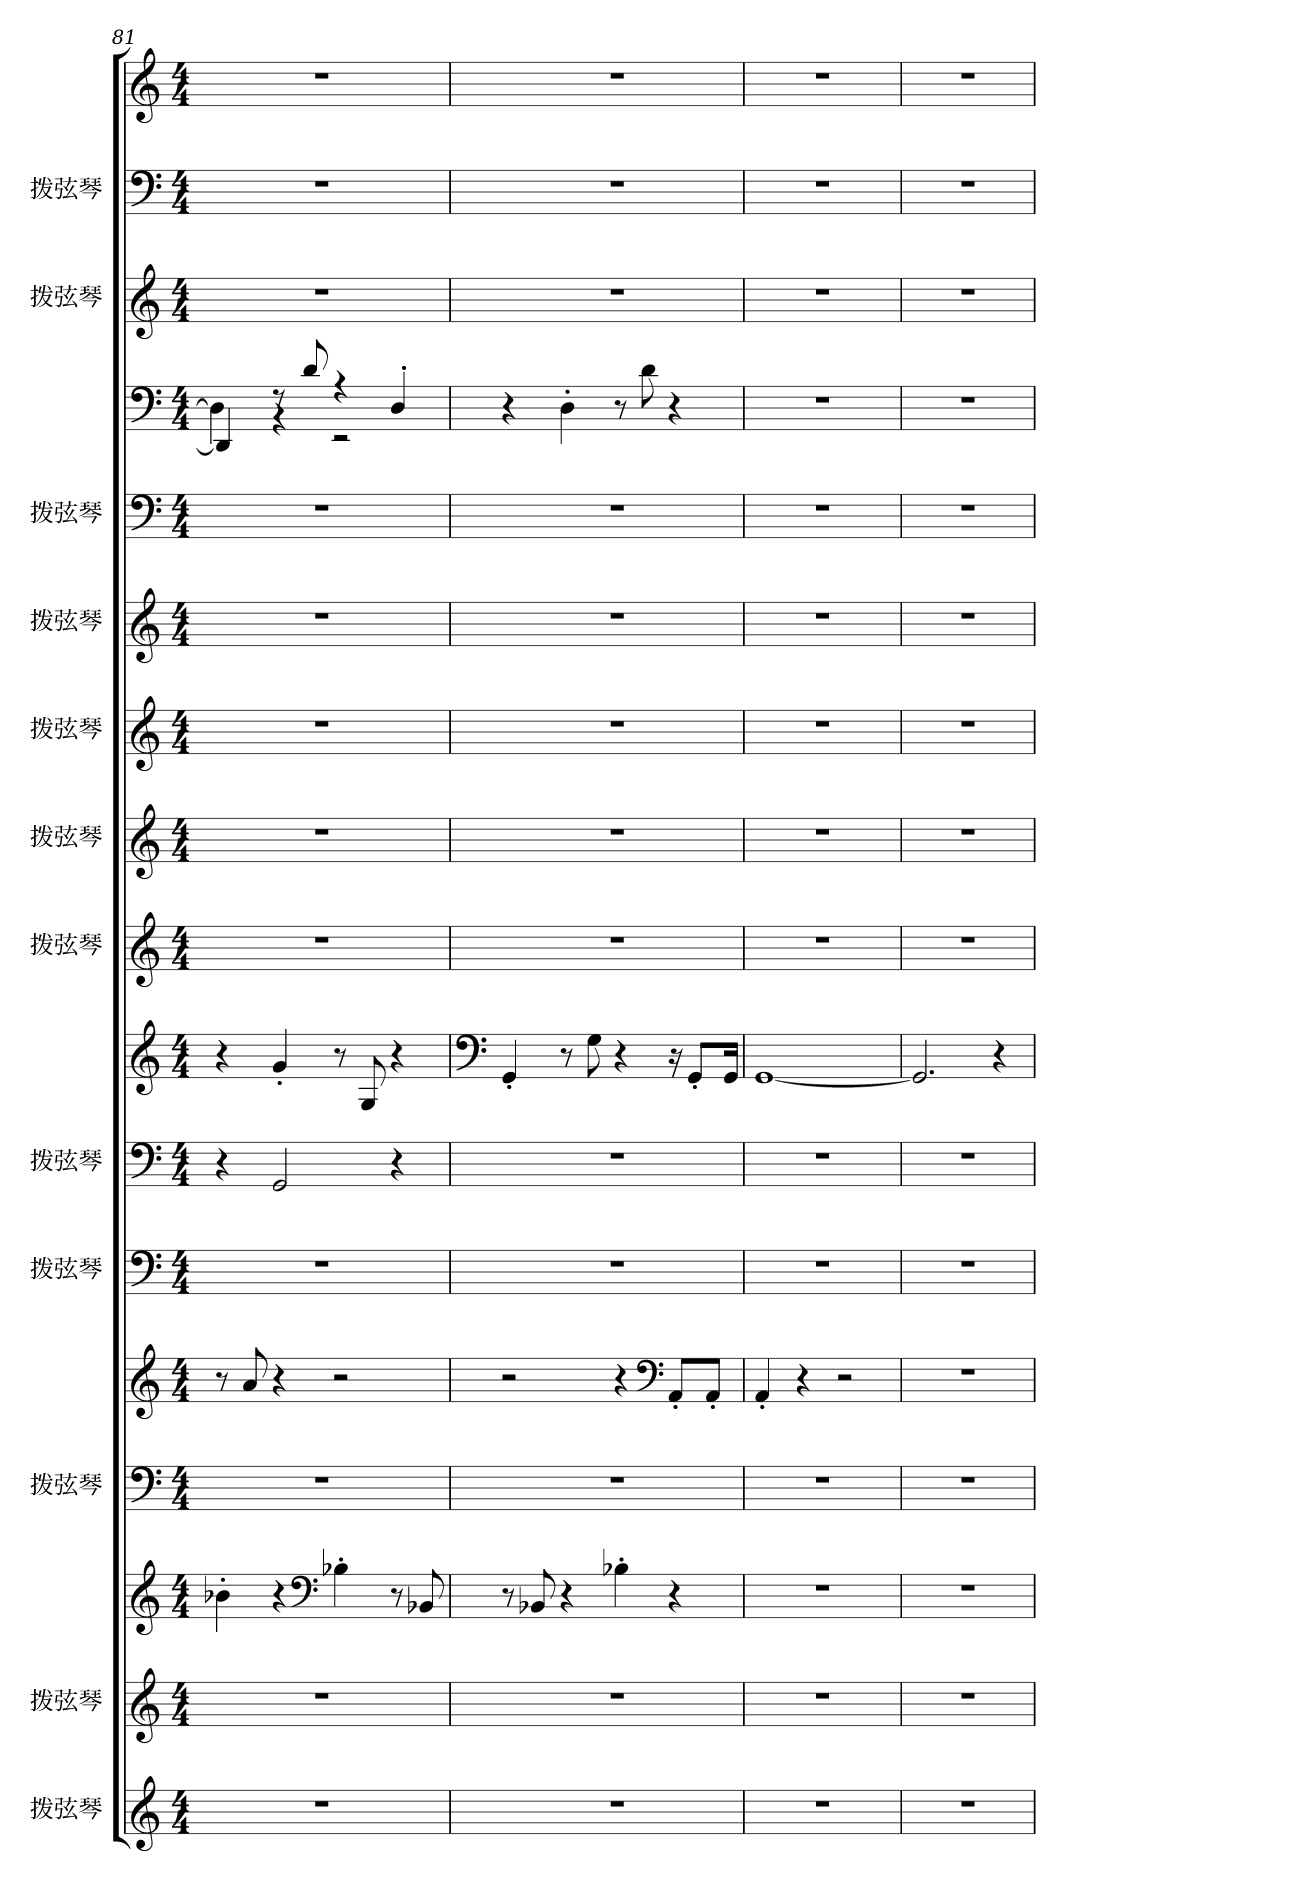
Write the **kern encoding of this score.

**kern	**kern	**kern	**kern	**kern	**kern	**kern	**kern	**kern	**kern	**kern	**kern	**kern	**kern	**kern	**kern	**kern
*part12	*part11	*part11	*part10	*part10	*part9	*part8	*part8	*part7	*part6	*part5	*part4	*part3	*part3	*part2	*part1	*part1
*staff17	*staff16	*staff15	*staff14	*staff13	*staff12	*staff11	*staff10	*staff9	*staff8	*staff7	*staff6	*staff5	*staff4	*staff3	*staff2	*staff1
*I"拨弦琴	*I"拨弦琴	*	*I"拨弦琴	*	*I"拨弦琴	*I"拨弦琴	*	*I"拨弦琴	*I"拨弦琴	*I"拨弦琴	*I"拨弦琴	*I"拨弦琴	*	*I"拨弦琴	*I"拨弦琴	*
!!LO:PB:g=z
*clefG2	*clefG2	*clefG2	*clefF4	*clefG2	*clefF4	*clefF4	*clefG2	*clefG2	*clefG2	*clefG2	*clefG2	*clefF4	*clefF4	*clefG2	*clefF4	*clefG2
*k[]	*k[]	*k[]	*k[]	*k[]	*k[]	*k[]	*k[]	*k[]	*k[]	*k[]	*k[]	*k[]	*k[]	*k[]	*k[]	*k[]
*M4/4	*M4/4	*M4/4	*M4/4	*M4/4	*M4/4	*M4/4	*M4/4	*M4/4	*M4/4	*M4/4	*M4/4	*M4/4	*M4/4	*M4/4	*M4/4	*M4/4
=81	=81	=81	=81	=81	=81	=81	=81	=81	=81	=81	=81	=81	=81	=81	=81	=81
*	*	*	*	*	*	*	*	*	*	*	*	*	*^	*	*	*
1r	1r	4b-X'\	1r	8r	1r	4r	4r	1r	1r	1r	1r	1r	4DD/]	4D\]	1r	1r	1r
.	.	.	.	8a/	.	.	.	.	.	.	.	.	.	.	.	.	.
.	.	4r	.	4r	.	2GG/	4g'/	.	.	.	.	.	8r	4r	.	.	.
.	.	.	.	.	.	.	.	.	.	.	.	.	8d/	.	.	.	.
*	*	*clefF4	*	*	*	*	*	*	*	*	*	*	*	*	*	*	*
.	.	4B-X'\	.	2r	.	.	8r	.	.	.	.	.	4r	2r	.	.	.
.	.	.	.	.	.	.	8G/	.	.	.	.	.	.	.	.	.	.
.	.	8r	.	.	.	4r	4r	.	.	.	.	.	4D'/	.	.	.	.
.	.	8BB-X/	.	.	.	.	.	.	.	.	.	.	.	.	.	.	.
*	*	*	*	*	*	*	*	*	*	*	*	*	*v	*v	*	*	*
=82	=82	=82	=82	=82	=82	=82	=82	=82	=82	=82	=82	=82	=82	=82	=82	=82
*	*	*	*	*	*	*	*clefF4	*	*	*	*	*	*	*	*	*
1r	1r	8r	1r	2r	1r	1r	4GG'/	1r	1r	1r	1r	1r	4r	1r	1r	1r
.	.	8BB-X/	.	.	.	.	.	.	.	.	.	.	.	.	.	.
.	.	4r	.	.	.	.	8r	.	.	.	.	.	4D'\	.	.	.
.	.	.	.	.	.	.	8G\	.	.	.	.	.	.	.	.	.
.	.	4B-X'\	.	4r	.	.	4r	.	.	.	.	.	8r	.	.	.
.	.	.	.	.	.	.	.	.	.	.	.	.	8d\	.	.	.
*	*	*	*	*clefF4	*	*	*	*	*	*	*	*	*	*	*	*
.	.	4r	.	8AA'/L	.	.	16r	.	.	.	.	.	4r	.	.	.
.	.	.	.	.	.	.	8GG'/L	.	.	.	.	.	.	.	.	.
.	.	.	.	8AA'/J	.	.	.	.	.	.	.	.	.	.	.	.
.	.	.	.	.	.	.	16GG/Jk	.	.	.	.	.	.	.	.	.
=83	=83	=83	=83	=83	=83	=83	=83	=83	=83	=83	=83	=83	=83	=83	=83	=83
1r	1r	1r	1r	4AA'/	1r	1r	[1GG	1r	1r	1r	1r	1r	1r	1r	1r	1r
.	.	.	.	4r	.	.	.	.	.	.	.	.	.	.	.	.
.	.	.	.	2r	.	.	.	.	.	.	.	.	.	.	.	.
=84	=84	=84	=84	=84	=84	=84	=84	=84	=84	=84	=84	=84	=84	=84	=84	=84
1r	1r	1r	1r	1r	1r	1r	2.GG/]	1r	1r	1r	1r	1r	1r	1r	1r	1r
.	.	.	.	.	.	.	4r	.	.	.	.	.	.	.	.	.
=	=	=	=	=	=	=	=	=	=	=	=	=	=	=	=	=
*-	*-	*-	*-	*-	*-	*-	*-	*-	*-	*-	*-	*-	*-	*-	*-	*-
